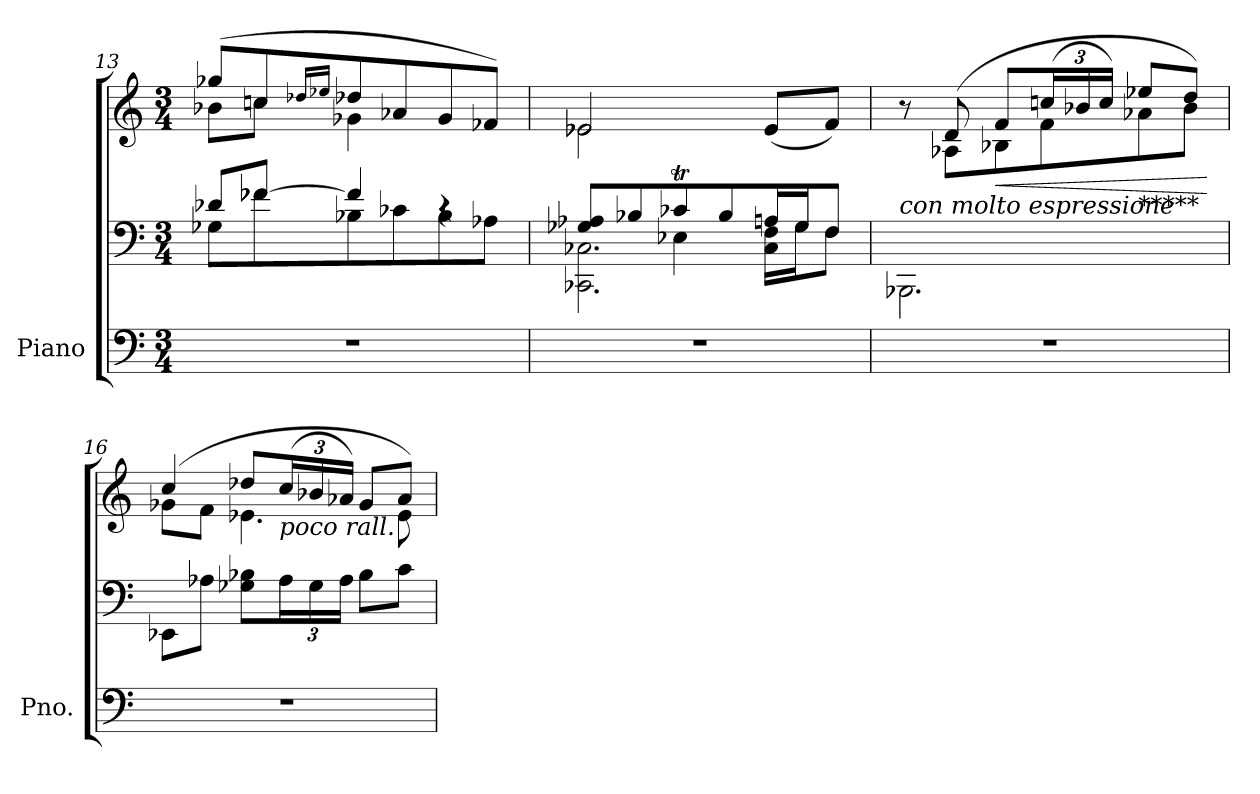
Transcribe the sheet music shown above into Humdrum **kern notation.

**kern	**kern	**kern	**dynam
*part1	*part1	*part1	*part1
*staff3	*staff2	*staff1	*staff1/2/3
*I"Piano	*	*	*
*I'Pno.	*	*	*
!!LO:LB:g=z
*clefF4	*clefF4	*clefG2	*
*k[]	*k[]	*k[]	*
*M3/4	*M3/4	*M3/4	*
=13	=13	=13	=13
*	*^	*^	*
2.r	8d-X/L	8G-X\L	(8gg-X/L	8b-X\L	.
.	[8f-X/J	8f-\	8ccn/	8cc\J	.
.	.	.	16qdd-X/LL	.	.
.	.	.	16qee-X/JJ	.	.
.	4f-/]	8B-X\	8dd-/	4g-X\	.
.	.	8c-X\	8a-X/	.	.
.	4rc	8B-\	8g-/	4ryy	.
.	.	8A-X\J	8f-X/J)	.	.
=14	=14	=14	=14	=14	=14
*	*	*^	*	*	*
2.r	8G-X/ 8A-X/L	2.CC-X\ 2.C-X\	4ryy	2e-X/	2e-\	.
.	8B-X/ 8d-X/yy	.	.	.	.	.
.	8c-XT/	.	4E-X\	.	.	.
.	8B-/	.	.	.	.	.
.	16An/L	.	16C-\ 16F\LL	(8e-/L	4ryy	.
.	16G-/J	.	16G-\J	.	.	.
.	8F/J	.	8F\J	8f/J)	.	.
=15	=15	=15	=15	=15	=15	=15
!	!LO:TX:a:i:t=con molto  espressione	!	!	!	!	!
*	*	*v	*v	*	*	*
2.r	2.ryy	2.BBB-X\	8r	8ryy	.
.	.	.	(8d/	8A-X\L	.
!	!	!	!	!	!LO:HP:b
.	.	.	8f/L	8B-X\	<
*	*	*	*Xbrackettup	*	*
.	.	.	(24ccn/L	8f\	.
.	.	.	24b-X/	.	.
.	.	.	24cc/JJ)	.	.
!	!	!	!LO:TX:b:t=*****	!	!
.	.	.	8ee-X/L	8a-X\	.
.	.	.	8dd/J)	8b-\J	.
*	*v	*v	*	*	*
*	*	*v	*v	*
.	.	.	[
=16	=16	=16	=16
*	*	*^	*
2.r	8EE-X\L	(4cc/	8g-X\L	.
.	8A-X\J	.	8f\J	.
.	8G-X\ 8B-X\L	8dd-X/L	4.e-X\	.
*	*Xbrackettup	*	*	*
!	!	!LO:TX:b:i:t=poco rall.	!	!
.	24A-\L	(24cc/L	.	.
.	24G-\	24b-X/	.	.
.	24A-\JJ	24a-X/JJ)	.	.
.	8B-\L	8g-/L	.	.
.	8c\J	8a-/J)	8e-\	.
*	*	*v	*v	*
=	=	=	=
*-	*-	*-	*-
